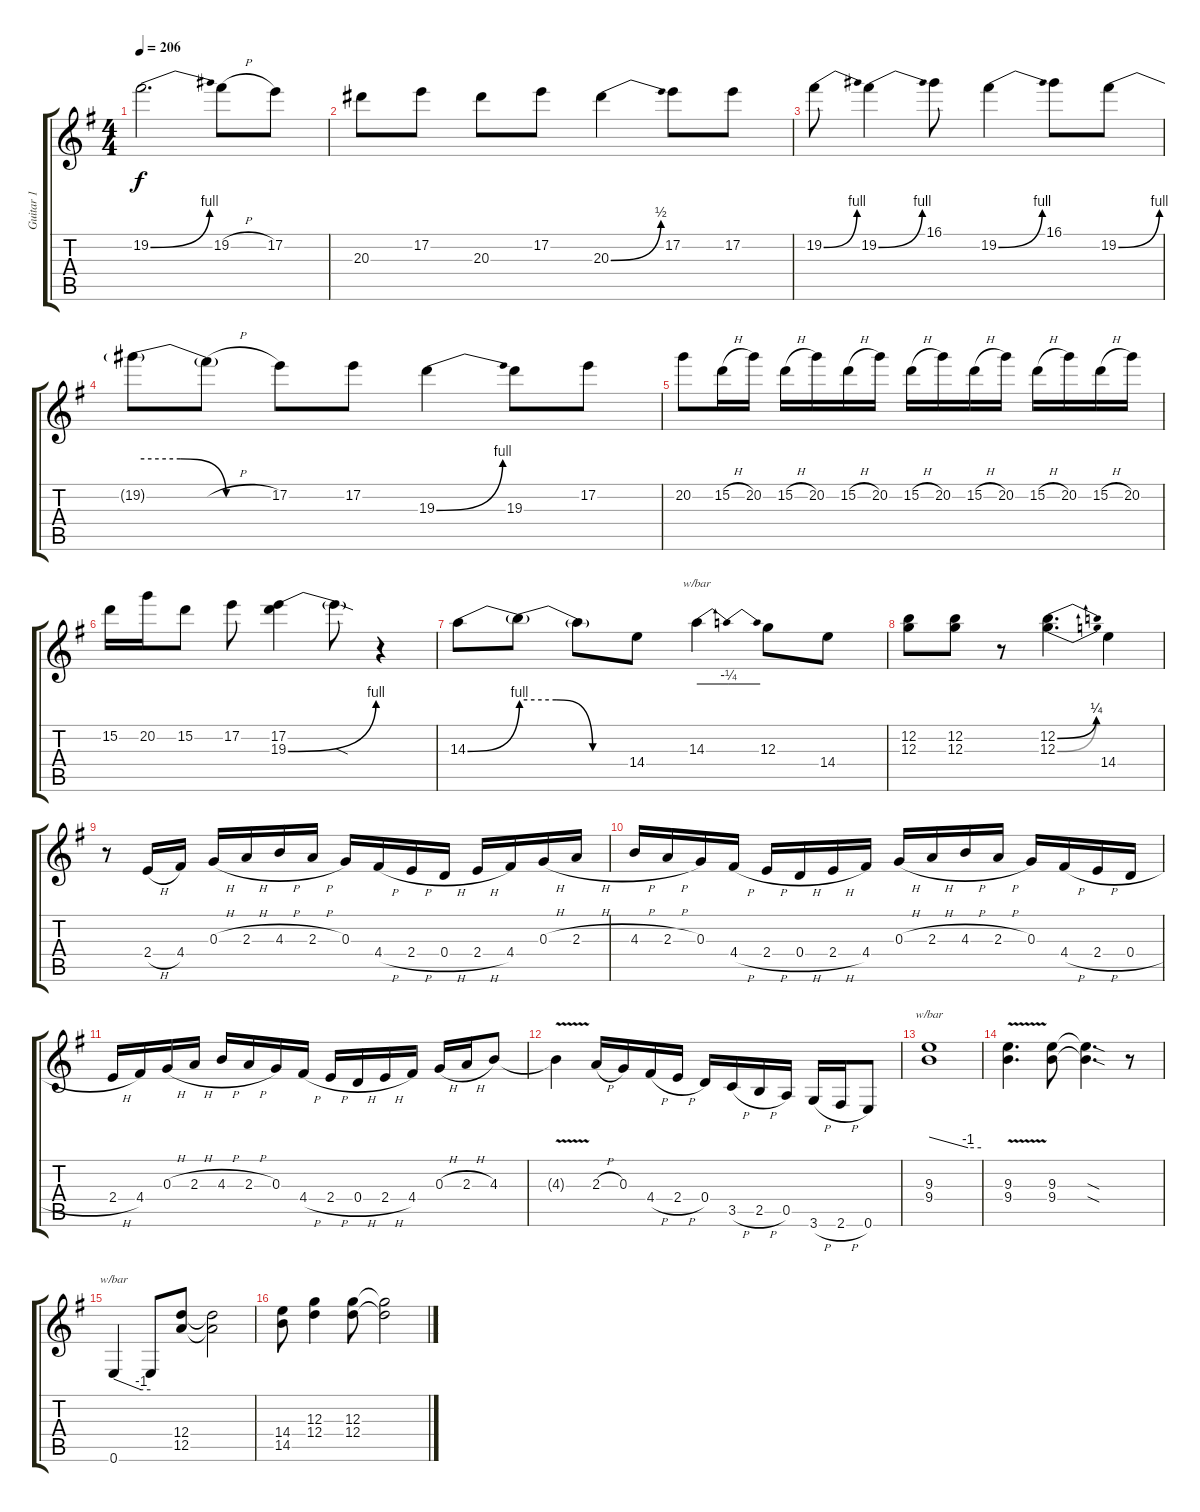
\track ("Guitar 1" "Guitar 1") {instrument distortionguitar}
\staff {score tabs}
\tuning (E4 B3 G3 D3 A2 E2) {hide}
\ts (4 4)
\tempo 206
\clef g2
\ks g
19.2{be (bend 0 0 60 4)}.2{d dy f} 19.2{h}.8 17.2.8 |
20.3.8 17.2.8 20.3.8 17.2.8 20.3{be (bend 0 0 60 2)}.4 17.2.8 17.2.8 |
19.2{be (bend 0 0 60 4)}.8 19.2{be (bend 0 0 60 4)}.4 16.1.8 19.2{be (bend 0 0 60 4)}.4 16.1.8 19.2{be (bend 0 0 60 4)}.8 |
19.2{be (custom 0 4 20 4 40 0 60 0) t}.8 19.2{h t}.8 17.2.8 17.2.8 19.3{be (bend 0 0 60 4)}.4 19.3.8 17.2.8 |
20.2.8 15.2{h}.16 20.2.16 15.2{h}.16 20.2.16 15.2{h}.16 20.2.16 15.2{h}.16 20.2.16 15.2{h}.16 20.2.16 15.2{h}.16 20.2.16 15.2{h}.16 20.2.16 |
15.2.16 20.2.16 15.2.8 17.2.8 (17.2 19.3{be (bend 0 0 60 4)}).4 19.3{sod t}.8 r.4 |
14.3{be (bend 0 0 60 4)}.8 14.3{be (custom 0 4 20 4 40 0 60 0) t}.8 14.3{t}.8 14.4.8 14.3.4{tbe (dip default 0 0 30 -1 60 0)} 12.3.8 14.4.8 |
(12.2 12.3).8 (12.2 12.3).8 r.8 (12.2{be (bend 0 0 60 1)} 12.3{be (bend 0 0 60 1)}).4{d} 14.4.4 |
r.8 2.4{h}.16 4.4.16 0.3{h}.16 2.3{h}.16 4.3{h}.16 2.3{h}.16 0.3.16 4.4{h}.16 2.4{h}.16 0.4{h}.16 2.4{h}.16 4.4.16 0.3{h}.16 2.3{h}.16 |
4.3{h}.16 2.3{h}.16 0.3.16 4.4{h}.16 2.4{h}.16 0.4{h}.16 2.4{h}.16 4.4.16 0.3{h}.16 2.3{h}.16 4.3{h}.16 2.3{h}.16 0.3.16 4.4{h}.16 2.4{h}.16 0.4{h}.16 |
2.4{h}.16 4.4.16 0.3{h}.16 2.3{h}.16 4.3{h}.16 2.3{h}.16 0.3.16 4.4{h}.16 2.4{h}.16 0.4{h}.16 2.4{h}.16 4.4.16 0.3{h}.16 2.3{h}.16 4.3.8 |
4.3{v t}.4 2.3{h}.16 0.3.16 4.4{h}.16 2.4{h}.16 0.4.16 3.5{h}.16 2.5{h}.16 0.5.16 3.6{h}.16 2.6{h}.16 0.6.8 |
(9.3 9.4).1{tbe (custom default 0 0 45 -4 60 -4)} |
(9.3{v} 9.4{v}).4{d} (9.3 9.4).8 (9.3{sod t} 9.4{sod t}).4{d} r.8 |
0.6.4{tbe (custom default 0 0 45 -4 60 -4)} 0.6{t}.8 (12.4 12.5).8 (12.4{t} 12.5{t}).2 |
(14.4 14.5).8 (12.3 12.4).4 (12.3 12.4).8 (12.3{t} 12.4{t}).2
